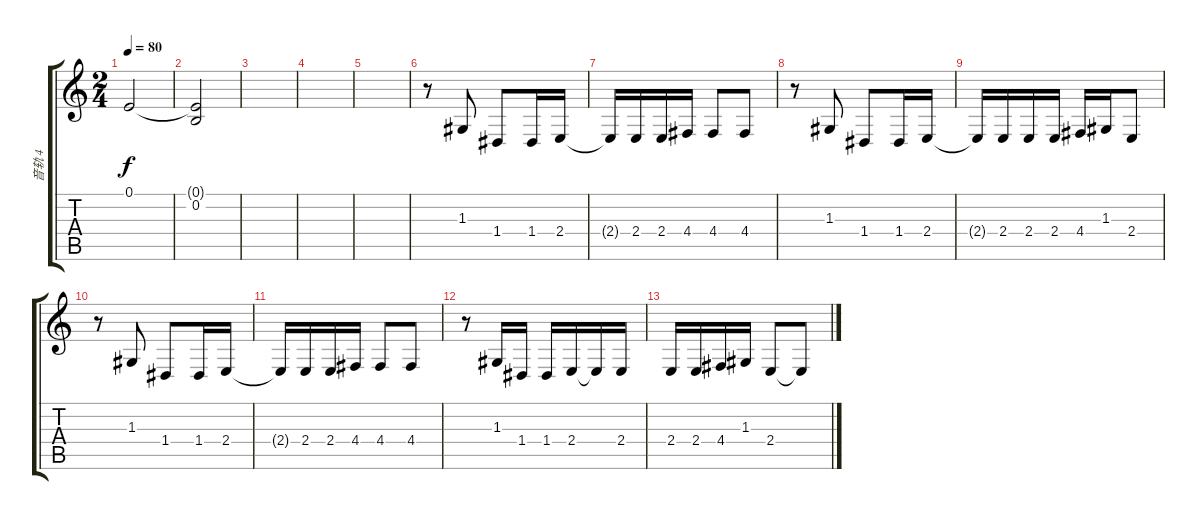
\track ("音轨 4" "音轨 4") {instrument acousticgrandpiano}
\staff {score tabs}
\tuning (E4 B3 G3 D3 A2 E2) {hide}
\ts (2 4)
\tempo 80
\clef g2
\ks c
0.1{t}.2{dy f} |
(0.1{t} 0.2).2 |
|
|
|
r.8 1.3.8 1.4.8 1.4.16 2.4.16 |
2.4{t}.16 2.4.16 2.4.16 4.4.16 4.4.8 4.4.8 |
r.8 1.3.8 1.4.8 1.4.16 2.4.16 |
2.4{t}.16 2.4.16 2.4.16 2.4.16 4.4.16 1.3.16 2.4.8 |
r.8 1.3.8 1.4.8 1.4.16 2.4.16 |
2.4{t}.16 2.4.16 2.4.16 4.4.16 4.4.8 4.4.8 |
r.8 1.3.16 1.4.16 1.4.16 2.4.16 2.4{t}.16 2.4.16 |
2.4.16 2.4.16 4.4.16 1.3.16 2.4.8 2.4{t}.8
